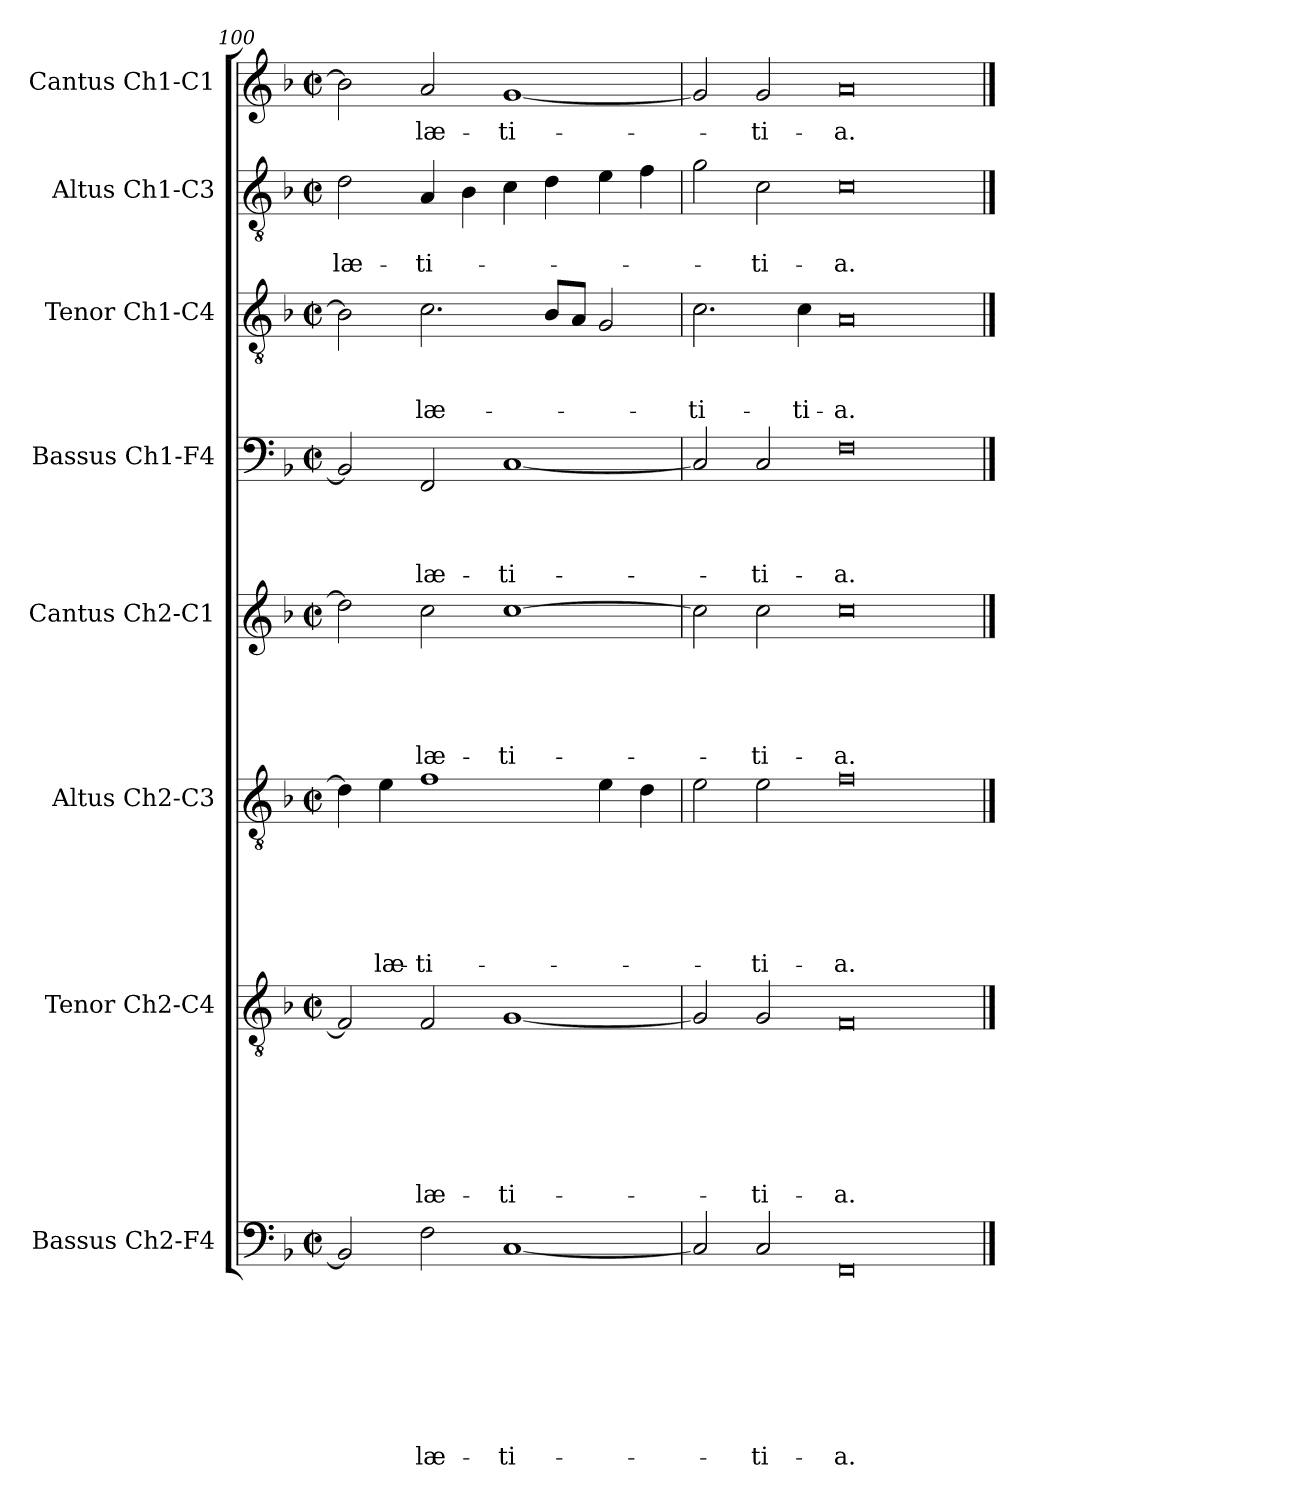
**kern	**text	**text	**text	**text	**text	**text	**text	**text	**kern	**text	**text	**text	**text	**text	**text	**text	**kern	**text	**text	**text	**text	**text	**text	**kern	**text	**text	**text	**text	**text	**kern	**text	**text	**text	**text	**kern	**text	**text	**text	**kern	**text	**text	**kern	**text
*part8	*part8	*part8	*part8	*part8	*part8	*part8	*part8	*part8	*part7	*part7	*part7	*part7	*part7	*part7	*part7	*part7	*part6	*part6	*part6	*part6	*part6	*part6	*part6	*part5	*part5	*part5	*part5	*part5	*part5	*part4	*part4	*part4	*part4	*part4	*part3	*part3	*part3	*part3	*part2	*part2	*part2	*part1	*part1
*staff8	*staff8	*staff8	*staff8	*staff8	*staff8	*staff8	*staff8	*staff8	*staff7	*staff7	*staff7	*staff7	*staff7	*staff7	*staff7	*staff7	*staff6	*staff6	*staff6	*staff6	*staff6	*staff6	*staff6	*staff5	*staff5	*staff5	*staff5	*staff5	*staff5	*staff4	*staff4	*staff4	*staff4	*staff4	*staff3	*staff3	*staff3	*staff3	*staff2	*staff2	*staff2	*staff1	*staff1
*I"Bassus Ch2-F4	*	*	*	*	*	*	*	*	*I"Tenor Ch2-C4	*	*	*	*	*	*	*	*I"Altus Ch2-C3	*	*	*	*	*	*	*I"Cantus Ch2-C1	*	*	*	*	*	*I"Bassus Ch1-F4	*	*	*	*	*I"Tenor Ch1-C4	*	*	*	*I"Altus Ch1-C3	*	*	*I"Cantus Ch1-C1	*
*I'B2	*	*	*	*	*	*	*	*	*I'T2	*	*	*	*	*	*	*	*I'A2	*	*	*	*	*	*	*I'C2	*	*	*	*	*	*I'B	*	*	*	*	*I'T	*	*	*	*I'A	*	*	*I'C	*
*clefF4	*	*	*	*	*	*	*	*	*clefGv2	*	*	*	*	*	*	*	*clefGv2	*	*	*	*	*	*	*clefG2	*	*	*	*	*	*clefF4	*	*	*	*	*clefGv2	*	*	*	*clefGv2	*	*	*clefG2	*
*k[b-]	*	*	*	*	*	*	*	*	*k[b-]	*	*	*	*	*	*	*	*k[b-]	*	*	*	*	*	*	*k[b-]	*	*	*	*	*	*k[b-]	*	*	*	*	*k[b-]	*	*	*	*k[b-]	*	*	*k[b-]	*
*F:	*	*	*	*	*	*	*	*	*F:	*	*	*	*	*	*	*	*F:	*	*	*	*	*	*	*F:	*	*	*	*	*	*F:	*	*	*	*	*F:	*	*	*	*F:	*	*	*F:	*
*M2/2	*	*	*	*	*	*	*	*	*M2/2	*	*	*	*	*	*	*	*M2/2	*	*	*	*	*	*	*M2/2	*	*	*	*	*	*M2/2	*	*	*	*	*M2/2	*	*	*	*M2/2	*	*	*M2/2	*
*met(c|)	*	*	*	*	*	*	*	*	*met(c|)	*	*	*	*	*	*	*	*met(c|)	*	*	*	*	*	*	*met(c|)	*	*	*	*	*	*met(c|)	*	*	*	*	*met(c|)	*	*	*	*met(c|)	*	*	*met(c|)	*
=100	=100	=100	=100	=100	=100	=100	=100	=100	=100	=100	=100	=100	=100	=100	=100	=100	=100	=100	=100	=100	=100	=100	=100	=100	=100	=100	=100	=100	=100	=100	=100	=100	=100	=100	=100	=100	=100	=100	=100	=100	=100	=100	=100
!	!	!	!	!	!	!	!	!	!	!	!	!	!	!	!	!	!	!	!	!	!	!	!	!	!	!	!	!	!	!	!	!	!	!	!	!	!	!	!	!	!LO:LY:b	!	!
2BB-/]	.	.	.	.	.	.	.	.	2F/]	.	.	.	.	.	.	.	4d\]	.	.	.	.	.	.	2dd\]	.	.	.	.	.	2BB-/]	.	.	.	.	2B-\]	.	.	.	2d\	.	læ-	2b-\]	.
!	!	!	!	!	!	!	!	!	!	!	!	!	!	!	!	!	!	!	!	!	!	!	!LO:LY:b	!	!	!	!	!	!	!	!	!	!	!	!	!	!	!	!	!	!	!	!
.	.	.	.	.	.	.	.	.	.	.	.	.	.	.	.	.	4e\	.	.	.	.	.	læ-	.	.	.	.	.	.	.	.	.	.	.	.	.	.	.	.	.	.	.	.
!	!	!	!	!	!	!	!	!LO:LY:b	!	!	!	!	!	!	!	!LO:LY:b	!	!	!	!	!	!	!LO:LY:b	!	!	!	!	!	!LO:LY:b	!	!	!	!	!LO:LY:b	!	!	!	!LO:LY:b	!	!	!LO:LY:b	!	!LO:LY:b
2F\	.	.	.	.	.	.	.	læ-	2F/	.	.	.	.	.	.	læ-	1f	.	.	.	.	.	-ti-	2cc\	.	.	.	.	læ-	2FF/	.	.	.	læ-	2.c\	.	.	læ-	4A/	.	-ti-	2a/	læ-
.	.	.	.	.	.	.	.	.	.	.	.	.	.	.	.	.	.	.	.	.	.	.	.	.	.	.	.	.	.	.	.	.	.	.	.	.	.	.	4B-\	.	.	.	.
!	!	!	!	!	!	!	!	!LO:LY:b	!	!	!	!	!	!	!	!LO:LY:b	!	!	!	!	!	!	!	!	!	!	!	!	!LO:LY:b	!	!	!	!	!LO:LY:b	!	!	!	!	!	!	!	!	!LO:LY:b
[1C	.	.	.	.	.	.	.	-ti-	[1G	.	.	.	.	.	.	-ti-	.	.	.	.	.	.	.	[1cc	.	.	.	.	-ti-	[1C	.	.	.	-ti-	.	.	.	.	4c\	.	.	[1g	-ti-
.	.	.	.	.	.	.	.	.	.	.	.	.	.	.	.	.	.	.	.	.	.	.	.	.	.	.	.	.	.	.	.	.	.	.	8B-/L	.	.	.	4d\	.	.	.	.
.	.	.	.	.	.	.	.	.	.	.	.	.	.	.	.	.	.	.	.	.	.	.	.	.	.	.	.	.	.	.	.	.	.	.	8A/J	.	.	.	.	.	.	.	.
.	.	.	.	.	.	.	.	.	.	.	.	.	.	.	.	.	4e\	.	.	.	.	.	.	.	.	.	.	.	.	.	.	.	.	.	2G/	.	.	.	4e\	.	.	.	.
.	.	.	.	.	.	.	.	.	.	.	.	.	.	.	.	.	4d\	.	.	.	.	.	.	.	.	.	.	.	.	.	.	.	.	.	.	.	.	.	4f\	.	.	.	.
=101	=101	=101	=101	=101	=101	=101	=101	=101	=101	=101	=101	=101	=101	=101	=101	=101	=101	=101	=101	=101	=101	=101	=101	=101	=101	=101	=101	=101	=101	=101	=101	=101	=101	=101	=101	=101	=101	=101	=101	=101	=101	=101	=101
!	!	!	!	!	!	!	!	!	!	!	!	!	!	!	!	!	!	!	!	!	!	!	!	!	!	!	!	!	!	!	!	!	!	!	!	!	!	!LO:LY:b	!	!	!	!	!
2C/]	.	.	.	.	.	.	.	.	2G/]	.	.	.	.	.	.	.	2e\	.	.	.	.	.	.	2cc\]	.	.	.	.	.	2C/]	.	.	.	.	2.c\	.	.	-ti-	2g\	.	.	2g/]	.
!	!	!	!	!	!	!	!	!LO:LY:b	!	!	!	!	!	!	!	!LO:LY:b	!	!	!	!	!	!	!LO:LY:b	!	!	!	!	!	!LO:LY:b	!	!	!	!	!LO:LY:b	!	!	!	!	!	!	!LO:LY:b	!	!LO:LY:b
2C/	.	.	.	.	.	.	.	-ti-	2G/	.	.	.	.	.	.	-ti-	2e\	.	.	.	.	.	-ti-	2cc\	.	.	.	.	-ti-	2C/	.	.	.	-ti-	.	.	.	.	2c\	.	-ti-	2g/	-ti-
!	!	!	!	!	!	!	!	!	!	!	!	!	!	!	!	!	!	!	!	!	!	!	!	!	!	!	!	!	!	!	!	!	!	!	!	!	!	!LO:LY:b	!	!	!	!	!
.	.	.	.	.	.	.	.	.	.	.	.	.	.	.	.	.	.	.	.	.	.	.	.	.	.	.	.	.	.	.	.	.	.	.	4c\	.	.	-ti-	.	.	.	.	.
!	!	!	!	!	!	!	!	!LO:LY:b	!	!	!	!	!	!	!	!LO:LY:b	!	!	!	!	!	!	!LO:LY:b	!	!	!	!	!	!LO:LY:b	!	!	!	!	!LO:LY:b	!	!	!	!LO:LY:b	!	!	!LO:LY:b	!	!LO:LY:b
0FF	.	.	.	.	.	.	.	-a.	0F	.	.	.	.	.	.	-a.	0f	.	.	.	.	.	-a.	0cc	.	.	.	.	-a.	0F	.	.	.	-a.	0A	.	.	-a.	0c	.	-a.	0a	-a.
==	==	==	==	==	==	==	==	==	==	==	==	==	==	==	==	==	==	==	==	==	==	==	==	==	==	==	==	==	==	==	==	==	==	==	==	==	==	==	==	==	==	==	==
*-	*-	*-	*-	*-	*-	*-	*-	*-	*-	*-	*-	*-	*-	*-	*-	*-	*-	*-	*-	*-	*-	*-	*-	*-	*-	*-	*-	*-	*-	*-	*-	*-	*-	*-	*-	*-	*-	*-	*-	*-	*-	*-	*-
